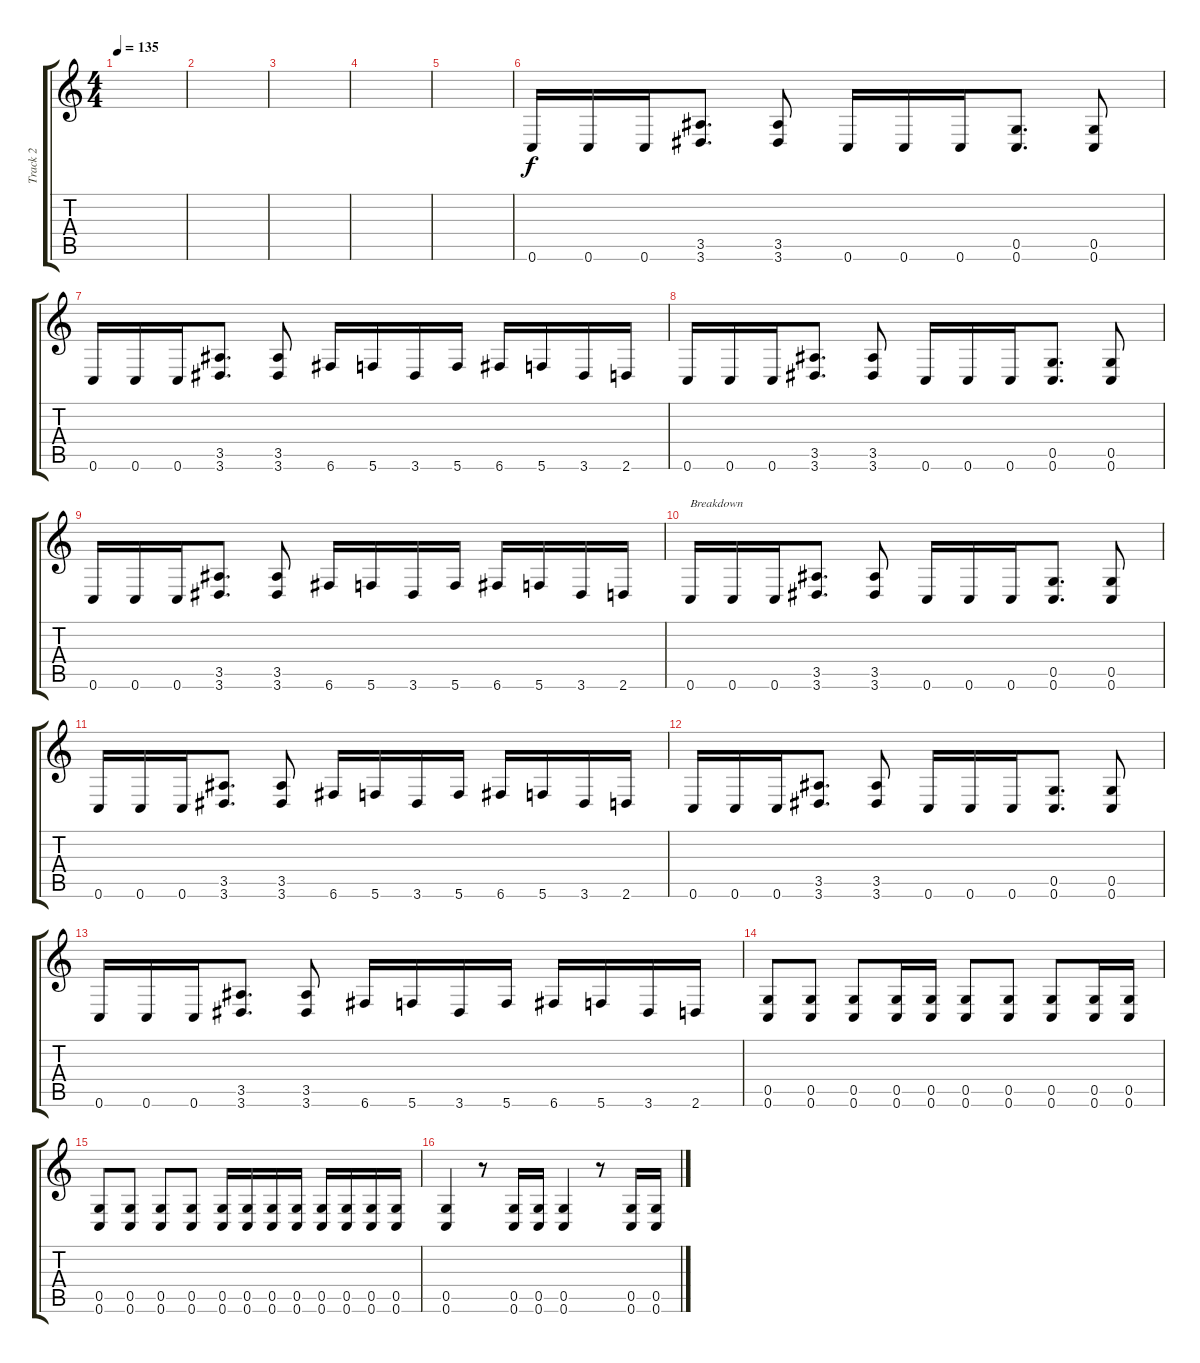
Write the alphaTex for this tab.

\track ("Track 2" "Track 2") {instrument distortionguitar}
\staff {score tabs}
\tuning (D4 A3 F3 C3 G2 C2) {hide}
\ts (4 4)
\tempo 135
\clef g2
\ks c
|
|
|
|
|
0.6.16 0.6.16 0.6.16 (3.5 3.6).8{d} (3.5 3.6).8 0.6.16 0.6.16 0.6.16 (0.5 0.6).8{d} (0.5 0.6).8 |
0.6.16 0.6.16 0.6.16 (3.5 3.6).8{d} (3.5 3.6).8 6.6.16 5.6.16 3.6.16 5.6.16 6.6.16 5.6.16 3.6.16 2.6.16 |
0.6.16 0.6.16 0.6.16 (3.5 3.6).8{d} (3.5 3.6).8 0.6.16 0.6.16 0.6.16 (0.5 0.6).8{d} (0.5 0.6).8 |
0.6.16 0.6.16 0.6.16 (3.5 3.6).8{d} (3.5 3.6).8 6.6.16 5.6.16 3.6.16 5.6.16 6.6.16 5.6.16 3.6.16 2.6.16 |
0.6.16{txt "Breakdown"} 0.6.16 0.6.16 (3.5 3.6).8{d} (3.5 3.6).8 0.6.16 0.6.16 0.6.16 (0.5 0.6).8{d} (0.5 0.6).8 |
0.6.16 0.6.16 0.6.16 (3.5 3.6).8{d} (3.5 3.6).8 6.6.16 5.6.16 3.6.16 5.6.16 6.6.16 5.6.16 3.6.16 2.6.16 |
0.6.16 0.6.16 0.6.16 (3.5 3.6).8{d} (3.5 3.6).8 0.6.16 0.6.16 0.6.16 (0.5 0.6).8{d} (0.5 0.6).8 |
0.6.16 0.6.16 0.6.16 (3.5 3.6).8{d} (3.5 3.6).8 6.6.16 5.6.16 3.6.16 5.6.16 6.6.16 5.6.16 3.6.16 2.6.16 |
(0.5 0.6).8 (0.5 0.6).8 (0.5 0.6).8 (0.5 0.6).16 (0.5 0.6).16 (0.5 0.6).8 (0.5 0.6).8 (0.5 0.6).8 (0.5 0.6).16 (0.5 0.6).16 |
(0.5 0.6).8 (0.5 0.6).8 (0.5 0.6).8 (0.5 0.6).8 (0.5 0.6).16 (0.5 0.6).16 (0.5 0.6).16 (0.5 0.6).16 (0.5 0.6).16 (0.5 0.6).16 (0.5 0.6).16 (0.5 0.6).16 |
(0.5 0.6).4 r.8 (0.5 0.6).16 (0.5 0.6).16 (0.5 0.6).4 r.8 (0.5 0.6).16 (0.5 0.6).16
